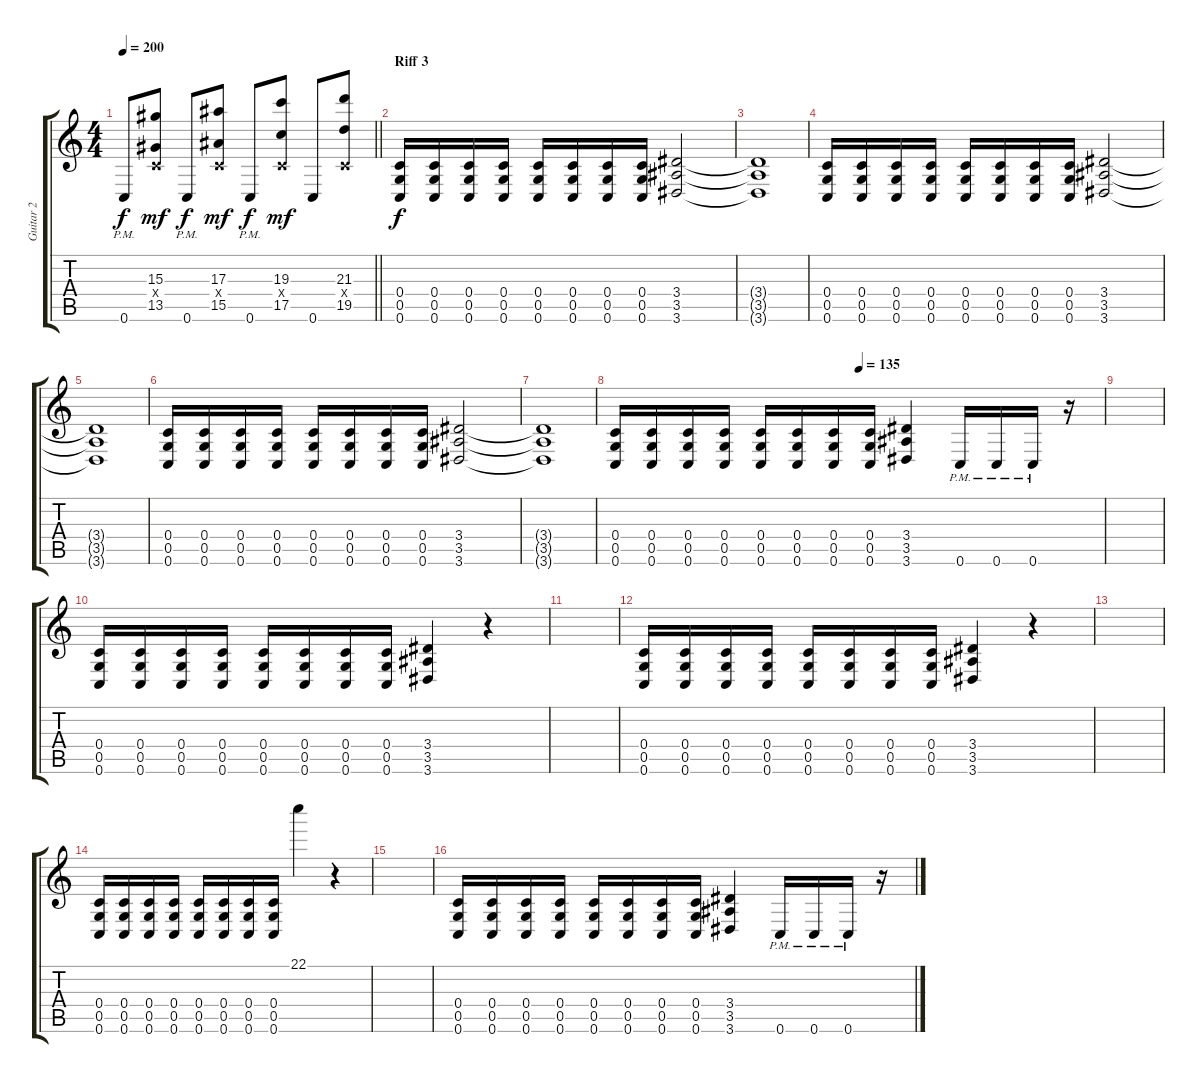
\track ("Guitar 2" "Guitar 2") {instrument distortionguitar}
\staff {score tabs}
\tuning (D4 A3 F3 C3 G2 C2) {hide}
\ts (4 4)
\tempo 200
\clef g2
\barLineRight lightlight
\ks c
0.6{pm}.8{dy f} (15.3 0.4{x} 13.5).8{dy mf} 0.6{pm}.8{dy f} (17.3 0.4{x} 15.5).8{dy mf} 0.6{pm}.8{dy f} (19.3 0.4{x} 17.5).8{dy mf} 0.6.8 (21.3 0.4{x} 19.5).8 |
\section ("" "Riff 3")
(0.4 0.5 0.6).16{dy f} (0.4 0.5 0.6).16 (0.4 0.5 0.6).16 (0.4 0.5 0.6).16 (0.4 0.5 0.6).16 (0.4 0.5 0.6).16 (0.4 0.5 0.6).16 (0.4 0.5 0.6).16 (3.4 3.5 3.6).2 |
(3.4{t} 3.5{t} 3.6{t}).1 |
(0.4 0.5 0.6).16 (0.4 0.5 0.6).16 (0.4 0.5 0.6).16 (0.4 0.5 0.6).16 (0.4 0.5 0.6).16 (0.4 0.5 0.6).16 (0.4 0.5 0.6).16 (0.4 0.5 0.6).16 (3.4 3.5 3.6).2 |
(3.4{t} 3.5{t} 3.6{t}).1 |
(0.4 0.5 0.6).16 (0.4 0.5 0.6).16 (0.4 0.5 0.6).16 (0.4 0.5 0.6).16 (0.4 0.5 0.6).16 (0.4 0.5 0.6).16 (0.4 0.5 0.6).16 (0.4 0.5 0.6).16 (3.4 3.5 3.6).2 |
(3.4{t} 3.5{t} 3.6{t}).1 |
\tempo (135 0.5)
(0.4 0.5 0.6).16 (0.4 0.5 0.6).16 (0.4 0.5 0.6).16 (0.4 0.5 0.6).16 (0.4 0.5 0.6).16 (0.4 0.5 0.6).16 (0.4 0.5 0.6).16 (0.4 0.5 0.6).16 (3.4 3.5 3.6).4 0.6{pm}.16 0.6{pm}.16 0.6{pm}.16 r.16 |
|
(0.4 0.5 0.6).16 (0.4 0.5 0.6).16 (0.4 0.5 0.6).16 (0.4 0.5 0.6).16 (0.4 0.5 0.6).16 (0.4 0.5 0.6).16 (0.4 0.5 0.6).16 (0.4 0.5 0.6).16 (3.4 3.5 3.6).4 r.4 |
|
(0.4 0.5 0.6).16 (0.4 0.5 0.6).16 (0.4 0.5 0.6).16 (0.4 0.5 0.6).16 (0.4 0.5 0.6).16 (0.4 0.5 0.6).16 (0.4 0.5 0.6).16 (0.4 0.5 0.6).16 (3.4 3.5 3.6).4 r.4 |
|
(0.4 0.5 0.6).16 (0.4 0.5 0.6).16 (0.4 0.5 0.6).16 (0.4 0.5 0.6).16 (0.4 0.5 0.6).16 (0.4 0.5 0.6).16 (0.4 0.5 0.6).16 (0.4 0.5 0.6).16 22.1.4 r.4 |
|
(0.4 0.5 0.6).16 (0.4 0.5 0.6).16 (0.4 0.5 0.6).16 (0.4 0.5 0.6).16 (0.4 0.5 0.6).16 (0.4 0.5 0.6).16 (0.4 0.5 0.6).16 (0.4 0.5 0.6).16 (3.4 3.5 3.6).4 0.6{pm}.16 0.6{pm}.16 0.6{pm}.16 r.16
